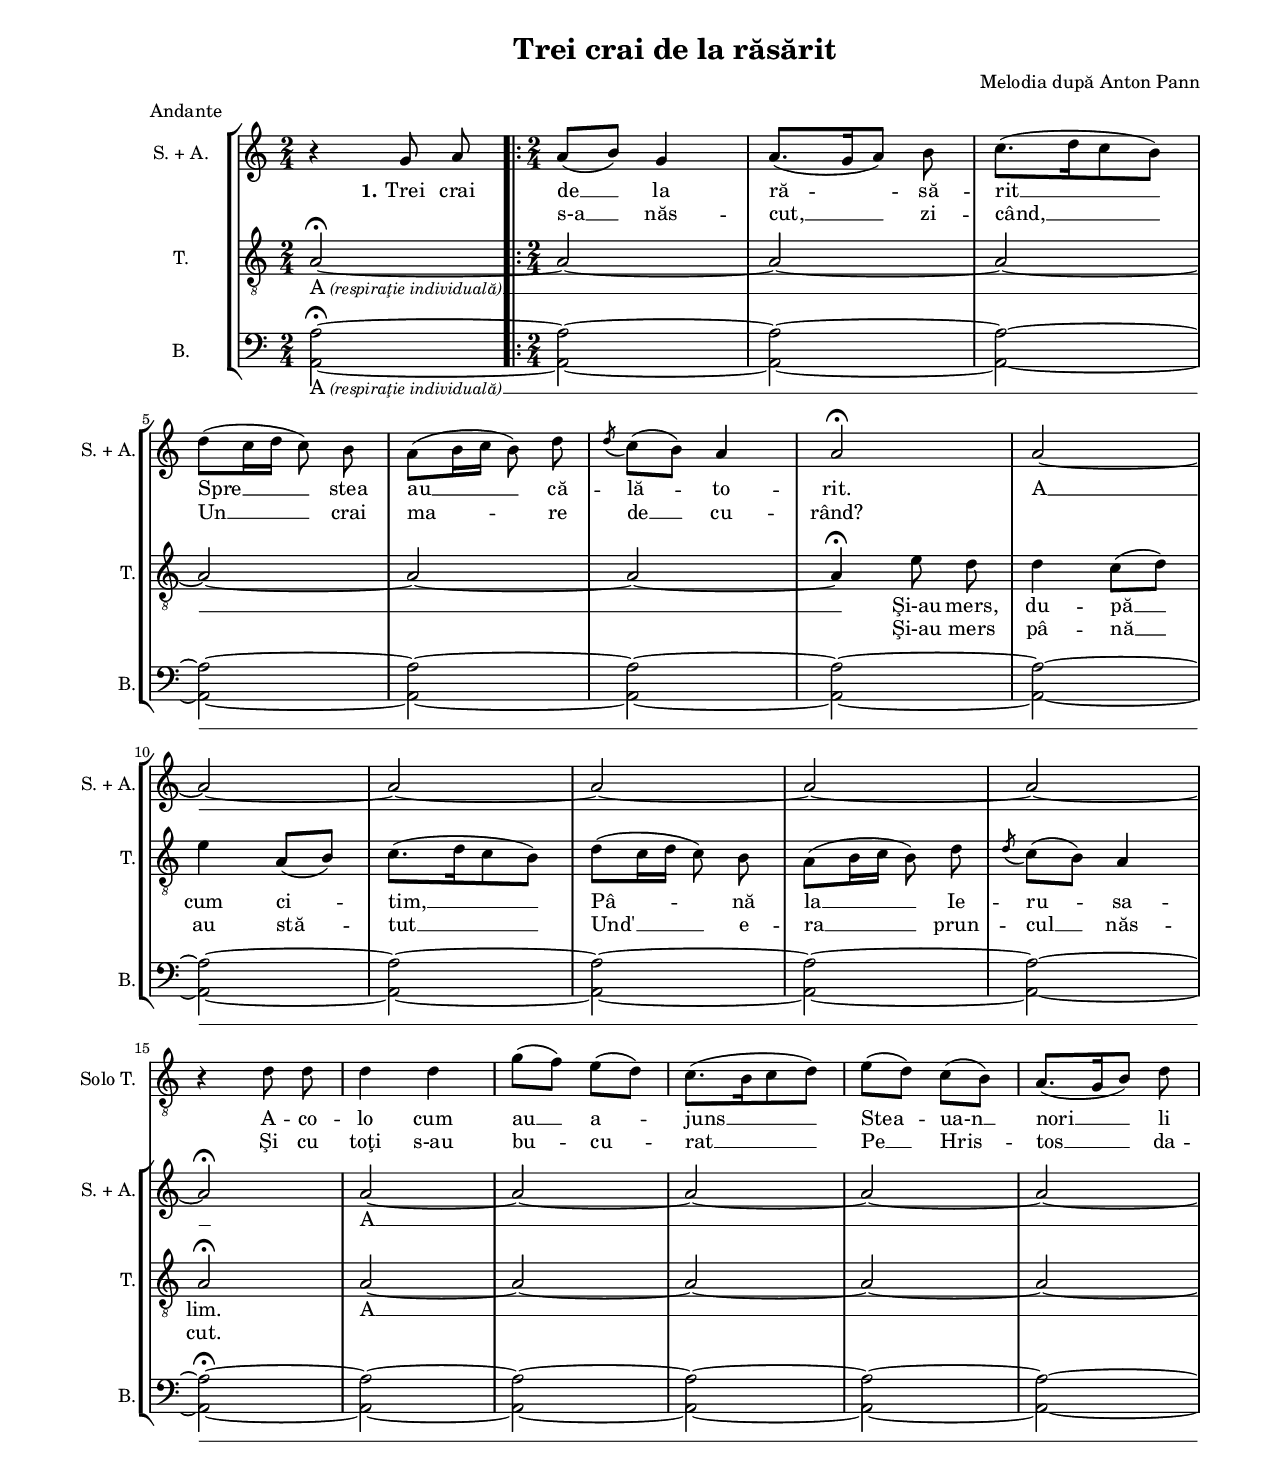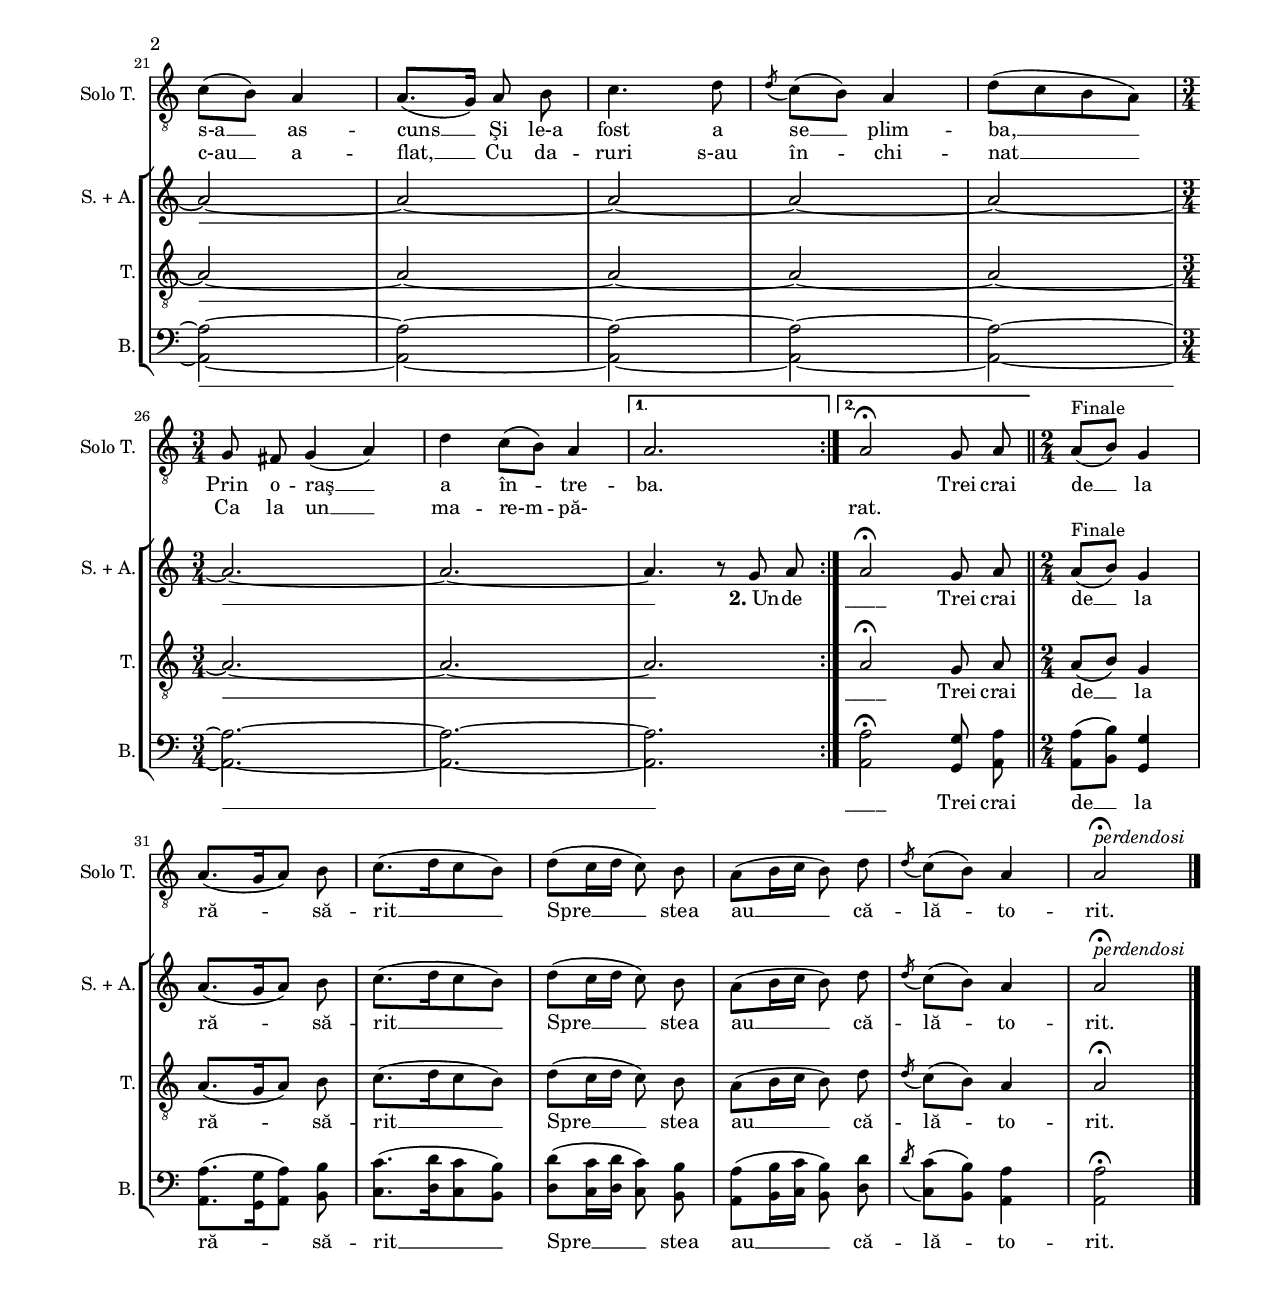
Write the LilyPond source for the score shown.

\version "2.8.6"

\paper {
  #(set-paper-size "letter")
  left-margin = 1\in
  line-width = 7\in
  ragged-bottom = ##t
  top-margin = 0.5\in
}

\header {
  title = "Trei crai de la răsărit"
  composer = "Melodia după Anton Pann"
  meter = "Andante"
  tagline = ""
}

global = {
  #(set-global-staff-size 16)
  \override Score.VerticalAxisGroup #'remove-first = ##t
  \set Staff.midiInstrument = "clarinet"
  \autoBeamOff
}

soloStanzaOne = \lyricmode {
  A -- co -- lo cum au __ a -- juns __
  Stea -- ua-n __ nori __ li s-a __ as -- cuns __
  Şi le-a fost a se __ plim -- ba, __
  Prin o -- raş __ a în -- tre -- ba.
  \skip 2
  Trei crai de __ la ră -- să -- rit __
  Spre __ stea au __ că -- lă -- to -- rit.
}

soloStanzaTwo = \lyricmode {
  Şi cu toţi s-au bu -- cu -- rat __
  Pe __ Hris -- tos __ da -- c-au __ a -- flat, __
  Cu da -- ruri s-au în -- chi -- nat __
  Ca la un __ ma -- re-m -- pă- \skip 2. rat.
}

womenStanzaOne = \lyricmode {
  \set stanza = "1."
  Trei crai de __ la ră -- să -- rit __
  Spre __ stea au __ că -- lă -- to -- rit.
  A __
  A __
  \markup{ \bold 2. Un } -- de
  "____"
  Trei crai de __ la ră -- să -- rit __
  Spre __ stea au __ că -- lă -- to -- rit.  
}

womenStanzaTwo = \lyricmode {
  \skip 8 \skip 8
  s-a __ năs -- cut, __ zi -- când, __
  Un __ crai ma -- re de __ cu -- rând?
}

tenorStanzaOne = \lyricmode {
  \markup { A \italic \small "(respiraţie individuală)" } __
  Şi-au mers, du -- pă __ cum ci -- tim, __
  Pâ -- nă la __ Ie -- ru -- sa -- lim.
  A __
  "____"
  Trei crai de __ la ră -- să -- rit __
  Spre __ stea au __ că -- lă -- to -- rit.  
}

tenorStanzaTwo = \lyricmode {
  \skip 2
  Şi-au mers pâ -- nă __ au stă -- tut __
  Und' __ e -- ra __ prun -- cul __ năs -- cut.
}

bassWords = \lyricmode {
  \markup { A \italic \small "(respiraţie individuală)" } __
  "____"
  Trei crai de __ la ră -- să -- rit __
  Spre __ stea au __ că -- lă -- to -- rit.  
}

soloMusic = \relative {
  \set Staff.vocNam = "Solo T."
  \key a \minor
  \time 2/4
  R2
  \repeat volta 2 {
    \time 2/4
    R2 R2 R2 R2 R2 R2 R2 R2 R2 R2 R2 R2 R2

    r4 d8 d8
    d4 d4
    g8([ f8)] e8([ d8)]
    c8.([ b16 c8 d8)]
    e8([ d8)] c8([ b8)]
    a8.([ g16 b8)] d8
    c8([ b8)] a4

    a8.([ g16)] a8 b8
    c4. d8
    \acciaccatura d8 c8([ b8)] a4
    d8([ c8 b8 a8)]
    \time 3/4
    g8 fis8 g4( a4)
    d4 c8([ b8)] a4
    
  } \alternative {
    { a2. }
    { a2^\fermata g8 a8 }
  }

  \time 2/4
  a8([^\markup{ Finale } b8)] g4
  \break
  a8.([ g16 a8)] b8
  c8.([ d16 c8 b8)]
  d8([ c16 d16] c8) b8
  a8([ b16 c16] b8) d8
  \acciaccatura d8 c8([ b8)] a4
  a2^\fermata^\markup { \italic perdendosi }
}

womenMusic = \relative {
  \set Staff.vocalName = "S. + A."
  \set Staff.vocNam = "S. + A."
  \key a \minor
  \time 2/4
  r4 g'8 a8
  \repeat volta 2 {
    \time 2/4
    a8([ b8)] g4
    a8.([ g16 a8)] b8
    c8.([ d16 c8 b8)]
    \break
    d8([ c16 d16] c8) b8
    a8([ b16 c16] b8) d8
    \acciaccatura d8 c8([ b8)] a4
    a2^\fermata

    a2~
    \break
    a2~
    a2~
    a2~
    a2~
    a2~
    \break
    a2^\fermata

    a2~
    a2~
    a2~
    a2~
    a2~
    \break
    a2~
    a2~
    a2~
    a2~
    a2~
    \break
    \time 3/4
    a2.~
    a2.~
  } \alternative {
    { a4. r8 g8 a8 }
    { a2^\fermata g8 a8 \bar "||" }
  }

  \time 2/4
  a8([^\markup{ Finale } b8)] g4
  \break
  a8.([ g16 a8)] b8
  c8.([ d16 c8 b8)]
  d8([ c16 d16] c8) b8
  a8([ b16 c16] b8) d8
  \acciaccatura d8 c8([ b8)] a4
  a2^\fermata^\markup { \italic perdendosi }
  \bar "|."
}

tenorMusic = \relative {
  \set Staff.vocalName = "T."
  \set Staff.vocNam = "T."
  \key a \minor
  \time 2/4
  a2~^\fermata
  \repeat volta 2 {
    \time 2/4
    a2~
    a2~
    a2~
    a2~
    a2~
    a2~

    a4^\fermata e'8 d8
    d4 c8([ d8)]
    e4 a,8([ b8)]
    c8.([ d16 c8 b8)]
    d8([ c16 d16] c8) b8
    a8([ b16 c16] b8) d8
    \acciaccatura d8 c8([ b8)] a4
    a2^\fermata
    
    a2~
    a2~
    a2~
    a2~
    a2~
    a2~
    a2~
    a2~
    a2~
    a2~
    \time 3/4
    a2.~
    a2.~
  } \alternative {
    { a2. }
    { a2^\fermata g8 a8 }
  }

  \time 2/4
  a8([ b8)] g4
  a8.([ g16 a8)] b8
  c8.([ d16 c8 b8)]
  d8([ c16 d16] c8) b8
  a8([ b16 c16] b8) d8
  \acciaccatura d8 c8([ b8)] a4
  a2^\fermata
}

bassMusic = \relative {
  \set Staff.vocalName = "B."
  \set Staff.vocNam = "B."
  \key a \minor
  \time 2/4
  <a a,>2~^\fermata
  \repeat volta 2 {
    \time 2/4
    <a a,>2~
    <a a,>2~
    <a a,>2~
    <a a,>2~
    <a a,>2~
    <a a,>2~
    <a a,>2~
    <a a,>2~
    <a a,>2~
    <a a,>2~
    <a a,>2~
    <a a,>2~
    <a a,>2~
    <a a,>2~^\fermata
    <a a,>2~
    <a a,>2~
    <a a,>2~
    <a a,>2~
    <a a,>2~
    <a a,>2~
    <a a,>2~
    <a a,>2~
    <a a,>2~
    <a a,>2~

    \time 3/4
    <a a,>2.~
    <a a,>2.~
  } \alternative {
    { <a a,>2. }
    { <a a,>2^\fermata <g g,>8 <a a,>8 }
  }

  \time 2/4
  <a a,>8([ <b b,>8)] <g g,>4
  <a a,>8.([ <g g,>16 <a a,>8)] <b b,>8
  <c c,>8.([ <d d,>16 <c c,>8 <b b,>8)]
  <d d,>8([ <c c,>16 <d d,>16] <c c,>8) <b b,>8
  <a a,>8([ <b b,>16 <c c,>16] <b b,>8) <d d,>8
  \acciaccatura d8 <c c,>8([ <b b,>8)] <a a,>4
  <a a,>2^\fermata
}

myScore = \new Score <<
  \new Staff <<
    \clef "G_8"
    \new Voice { \global \soloMusic }
    \addlyrics { \global \soloStanzaOne }
    \addlyrics { \global \soloStanzaTwo }
  >>

  \new StaffGroup <<
    \new Staff \new Voice { \global \womenMusic }
    \addlyrics { \womenStanzaOne }
    \addlyrics { \womenStanzaTwo }
    
    \new Staff <<
      \clef "G_8"
      \new Voice { \global \tenorMusic }
      \addlyrics { \tenorStanzaOne }
      \addlyrics { \tenorStanzaTwo }
    >>
    
    \new Staff <<
      \clef bass
      \new Voice { \global \bassMusic }
      \addlyrics { \bassWords }
    >>
  >>
>>

\score {
  \myScore
  \layout {
    \context {
      \RemoveEmptyStaffContext
    }
  }
}

midiOutput = \midi {
  \tempo 4 = 72
}

\score {
  \unfoldRepeats
  \myScore
  \midi { \midiOutput }
}

\score {
  \unfoldRepeats
  \new Voice { \global \soloMusic }
  \midi { \midiOutput }
}

\score {
  \unfoldRepeats
  \new Voice { \global \womenMusic }
  \midi { \midiOutput }
}

\score {
  \unfoldRepeats
  \new Voice { \global \tenorMusic }
  \midi { \midiOutput }
}

\score {
  \unfoldRepeats
  \new Voice { \global \bassMusic }
  \midi { \midiOutput }
}
